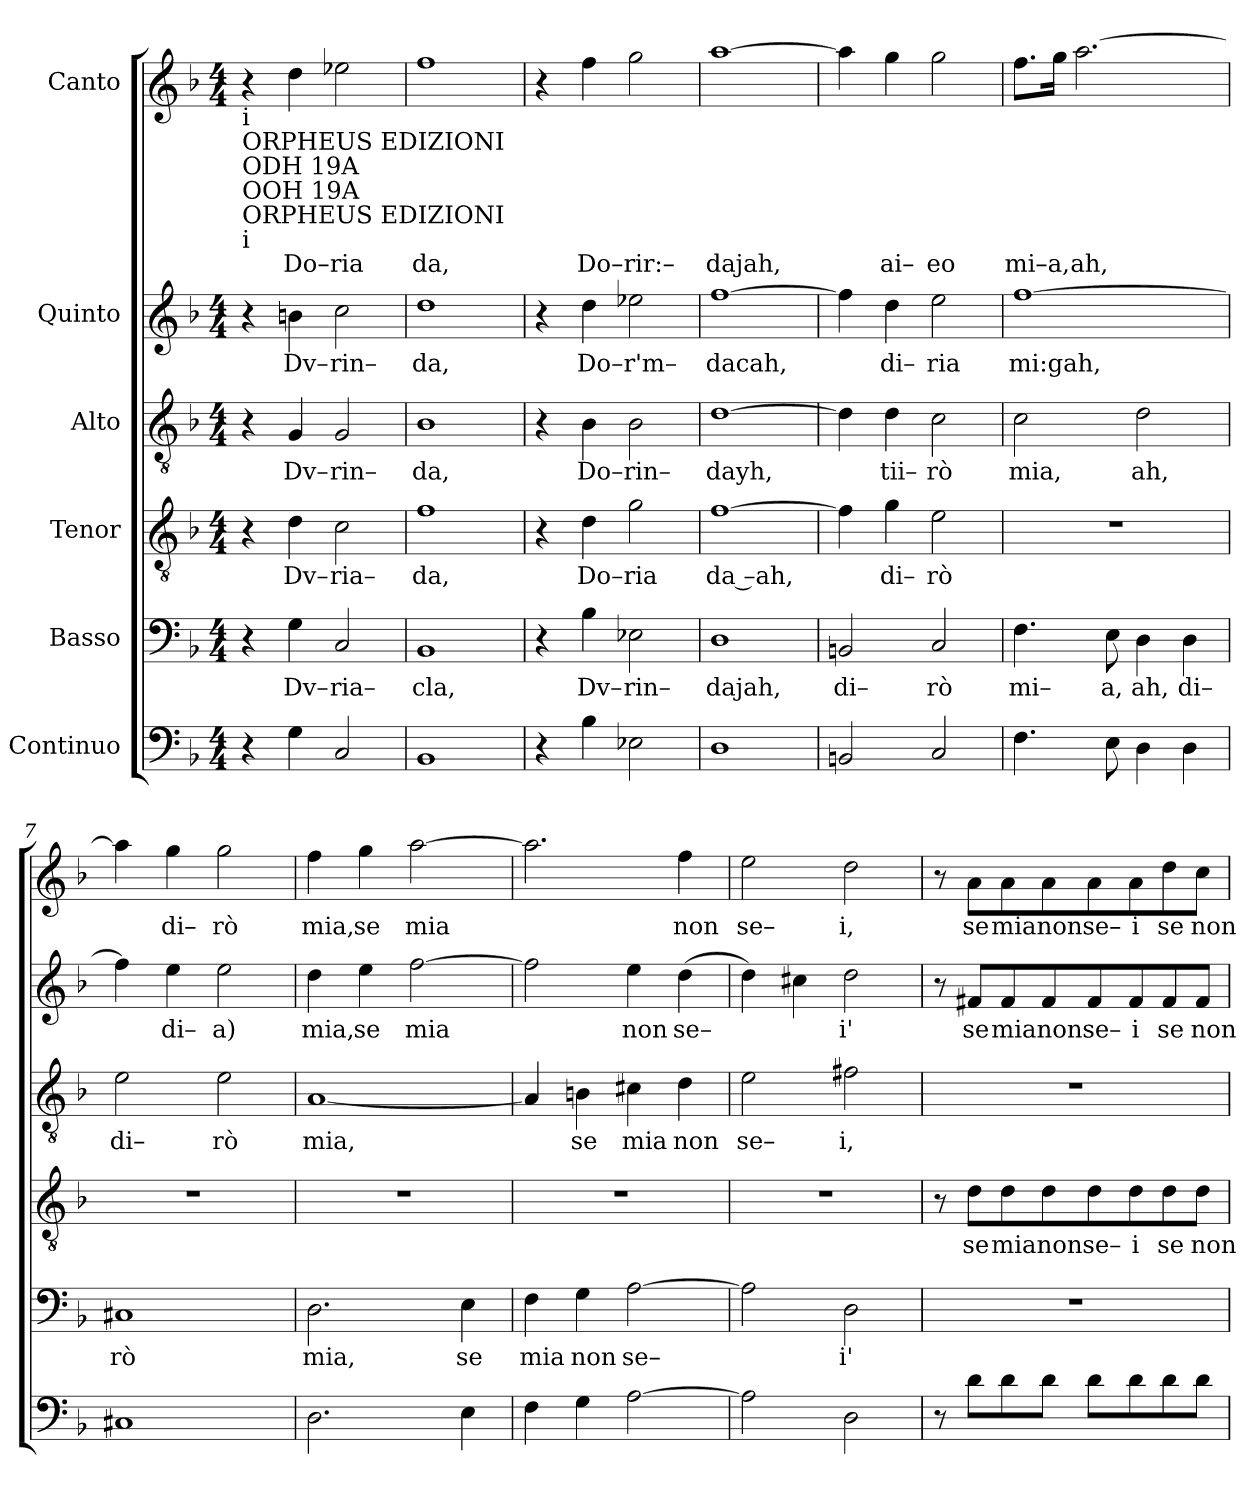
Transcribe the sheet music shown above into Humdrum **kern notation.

**kern	**kern	**text	**kern	**text	**kern	**text	**kern	**text	**kern	**text
*part6	*part5	*part5	*part4	*part4	*part3	*part3	*part2	*part2	*part1	*part1
*staff6	*staff5	*staff5	*staff4	*staff4	*staff3	*staff3	*staff2	*staff2	*staff1	*staff1
*I"Continuo	*I"Basso	*	*I"Tenor	*	*I"Alto	*	*I"Quinto	*	*I"Canto	*
*clefF4	*clefF4	*	*clefGv2	*	*clefGv2	*	*clefG2	*	*clefG2	*
*k[b-]	*k[b-]	*	*k[b-]	*	*k[b-]	*	*k[b-]	*	*k[b-]	*
*F:	*F:	*	*F:	*	*F:	*	*F:	*	*F:	*
*M4/4	*M4/4	*	*M4/4	*	*M4/4	*	*M4/4	*	*M4/4	*
*MM120	*MM120	*	*MM120	*	*MM120	*	*MM120	*	*MM120	*
=1	=1	=1	=1	=1	=1	=1	=1	=1	=1	=1
!	!	!	!	!	!	!	!	!	!LO:TX:b:t=i	!
!	!	!	!	!	!	!	!	!	!LO:TX:b:t=ORPHEUS EDIZIONI	!
!	!	!	!	!	!	!	!	!	!LO:TX:b:t=ODH 19A	!
!	!	!	!	!	!	!	!	!	!LO:TX:b:t=OOH 19A	!
!	!	!	!	!	!	!	!	!	!LO:TX:b:t=ORPHEUS EDIZIONI	!
!	!	!	!	!	!	!	!	!	!LO:TX:b:t=i	!
4r	4r	.	4r	.	4r	.	4r	.	4r	.
!	!	!LO:LY:b	!	!LO:LY:b	!	!LO:LY:b	!	!LO:LY:b	!	!LO:LY:b
4G\	4G\	Dv–	4d\	Dv–	4G/	Dv–	4bn\	Dv–	4dd\	Do–
!	!	!LO:LY:b	!	!LO:LY:b	!	!LO:LY:b	!	!LO:LY:b	!	!LO:LY:b
2C/	2C/	ria–	2c\	ria–	2G/	rin–	2cc\	rin–	2ee-X\	ria
=2	=2	=2	=2	=2	=2	=2	=2	=2	=2	=2
!	!	!LO:LY:b	!	!LO:LY:b	!	!LO:LY:b	!	!LO:LY:b	!	!LO:LY:b
1BB-	1BB-	cla,	1f	da,	1B-	da,	1dd	da,	1ff	da,
=3	=3	=3	=3	=3	=3	=3	=3	=3	=3	=3
4r	4r	.	4r	.	4r	.	4r	.	4r	.
!	!	!LO:LY:b	!	!LO:LY:b	!	!LO:LY:b	!	!LO:LY:b	!	!LO:LY:b
4B-\	4B-\	Dv–	4d\	Do–	4B-\	Do–	4dd\	Do–	4ff\	Do–
!	!	!LO:LY:b	!	!LO:LY:b	!	!LO:LY:b	!	!LO:LY:b	!	!LO:LY:b
2E-X\	2E-X\	rin–	2g\	ria	2B-\	rin–	2ee-X\	r'm–	2gg\	rir:–
=4	=4	=4	=4	=4	=4	=4	=4	=4	=4	=4
!	!	!LO:LY:b	!	!LO:LY:b	!	!LO:LY:b	!	!LO:LY:b	!	!LO:LY:b
1D	1D	dajah,	[1f	da –ah,	[1d	dayh,	[1ff	dacah,	[1aa	dajah,
=5	=5	=5	=5	=5	=5	=5	=5	=5	=5	=5
!	!	!LO:LY:b	!	!	!	!	!	!	!	!
2BBn/	2BBn/	di–	4f\]	.	4d\]	.	4ff\]	.	4aa\]	.
!	!	!	!	!LO:LY:b	!	!LO:LY:b	!	!LO:LY:b	!	!LO:LY:b
.	.	.	4g\	di–	4d\	tii–	4dd\	di–	4gg\	ai–
!	!	!LO:LY:b	!	!LO:LY:b	!	!LO:LY:b	!	!LO:LY:b	!	!LO:LY:b
2C/	2C/	rò	2e\	rò	2c\	rò	2ee\	ria	2gg\	eo
=6	=6	=6	=6	=6	=6	=6	=6	=6	=6	=6
!	!	!LO:LY:b	!	!	!	!LO:LY:b	!	!LO:LY:b	!	!LO:LY:b
4.F\	4.F\	mi–	1r	.	2c\	mia,	[1ff	mi:gah,	8.ff\L	mi–
!	!	!	!	!	!	!	!	!	!	!LO:LY:b
.	.	.	.	.	.	.	.	.	16gg\Jk	a,
!	!	!	!	!	!	!	!	!	!	!LO:LY:b
.	.	.	.	.	.	.	.	.	[2.aa\	ah,
!	!	!LO:LY:b	!	!	!	!	!	!	!	!
8E\	8E\	a,	.	.	.	.	.	.	.	.
!	!	!LO:LY:b	!	!	!	!LO:LY:b	!	!	!	!
4D\	4D\	ah,	.	.	2d\	ah,	.	.	.	.
!	!	!LO:LY:b	!	!	!	!	!	!	!	!
4D\	4D\	di–	.	.	.	.	.	.	.	.
=7	=7	=7	=7	=7	=7	=7	=7	=7	=7	=7
!	!	!LO:LY:b	!	!	!	!LO:LY:b	!	!	!	!
1C#X	1C#X	rò	1r	.	2e\	di–	4ff\]	.	4aa\]	.
!	!	!	!	!	!	!	!	!LO:LY:b	!	!LO:LY:b
.	.	.	.	.	.	.	4ee\	di–	4gg\	di–
!	!	!	!	!	!	!LO:LY:b	!	!LO:LY:b	!	!LO:LY:b
.	.	.	.	.	2e\	rò	2ee\	a)	2gg\	rò
=8	=8	=8	=8	=8	=8	=8	=8	=8	=8	=8
!	!	!LO:LY:b	!	!	!	!LO:LY:b	!	!LO:LY:b	!	!LO:LY:b
2.D\	2.D\	mia,	1r	.	[1A	mia,	4dd\	mia,	4ff\	mia,
!	!	!	!	!	!	!	!	!LO:LY:b	!	!LO:LY:b
.	.	.	.	.	.	.	4ee\	se	4gg\	se
!	!	!	!	!	!	!	!	!LO:LY:b	!	!LO:LY:b
.	.	.	.	.	.	.	[2ff\	mia	[2aa\	mia
!	!	!LO:LY:b	!	!	!	!	!	!	!	!
4E\	4E\	se	.	.	.	.	.	.	.	.
=9	=9	=9	=9	=9	=9	=9	=9	=9	=9	=9
!	!	!LO:LY:b	!	!	!	!	!	!	!	!
4F\	4F\	mia	1r	.	4A/]	.	2ff\]	.	2.aa\]	.
!	!	!LO:LY:b	!	!	!	!LO:LY:b	!	!	!	!
4G\	4G\	non	.	.	4Bn\	se	.	.	.	.
!	!	!LO:LY:b	!	!	!	!LO:LY:b	!	!LO:LY:b	!	!
[2A\	[2A\	se–	.	.	4c#X\	mia	4ee\	non	.	.
!	!	!	!	!	!	!LO:LY:b	!	!LO:LY:b	!	!LO:LY:b
.	.	.	.	.	4d\	non	(>4dd\	se–	4ff\	non
=10	=10	=10	=10	=10	=10	=10	=10	=10	=10	=10
!	!	!	!	!	!	!LO:LY:b	!	!	!	!LO:LY:b
2A\]	2A\]	.	1r	.	2e\	se–	4dd\)	.	2ee\	se–
.	.	.	.	.	.	.	4cc#X\	.	.	.
!	!	!LO:LY:b	!	!	!	!LO:LY:b	!	!LO:LY:b	!	!LO:LY:b
2D\	2D\	i'	.	.	2f#X\	i,	2dd\	i'	2dd\	i,
=11	=11	=11	=11	=11	=11	=11	=11	=11	=11	=11
8r	1r	.	8r	.	1r	.	8r	.	8r	.
!	!	!	!	!LO:LY:b	!	!	!	!LO:LY:b	!	!LO:LY:b
8d\L	.	.	8d\L	se	.	.	8f#X/L	se	8a\L	se
!	!	!	!	!LO:LY:b	!	!	!	!LO:LY:b	!	!LO:LY:b
8d\	.	.	8d\	mia	.	.	8f#/	mia	8a\	mia
!	!	!	!	!LO:LY:b	!	!	!	!LO:LY:b	!	!LO:LY:b
8d\J	.	.	8d\	non	.	.	8f#/	non	8a\	non
!	!	!	!	!LO:LY:b	!	!	!	!LO:LY:b	!	!LO:LY:b
8d\L	.	.	8d\	se–	.	.	8f#/	se–	8a\	se–
!	!	!	!	!LO:LY:b	!	!	!	!LO:LY:b	!	!LO:LY:b
8d\	.	.	8d\	i	.	.	8f#/	i	8a\	i
!	!	!	!	!LO:LY:b	!	!	!	!LO:LY:b	!	!LO:LY:b
8d\	.	.	8d\	se	.	.	8f#/	se	8dd\	se
!	!	!	!	!LO:LY:b	!	!	!	!LO:LY:b	!	!LO:LY:b
8d\J	.	.	8d\J	non	.	.	8f#/J	non	8cc\J	non
=	=	=	=	=	=	=	=	=	=	=
*-	*-	*-	*-	*-	*-	*-	*-	*-	*-	*-
